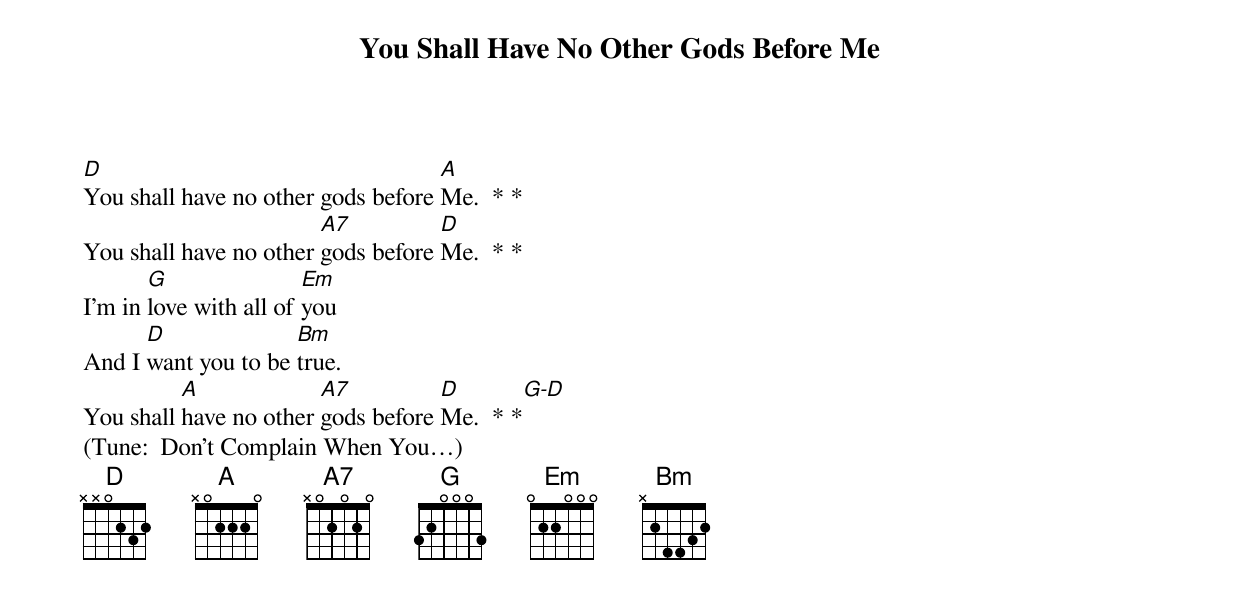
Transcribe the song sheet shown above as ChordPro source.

{title: You Shall Have No Other Gods Before Me}


[D]You shall have no other gods before [A]Me.  * *
You shall have no other [A7]gods before [D]Me.  * *
I'm in [G]love with all of [Em]you
And I [D]want you to be [Bm]true.
You shall [A]have no other [A7]gods before [D]Me.  * *[G-D]
(Tune:  Don't Complain When You…)
